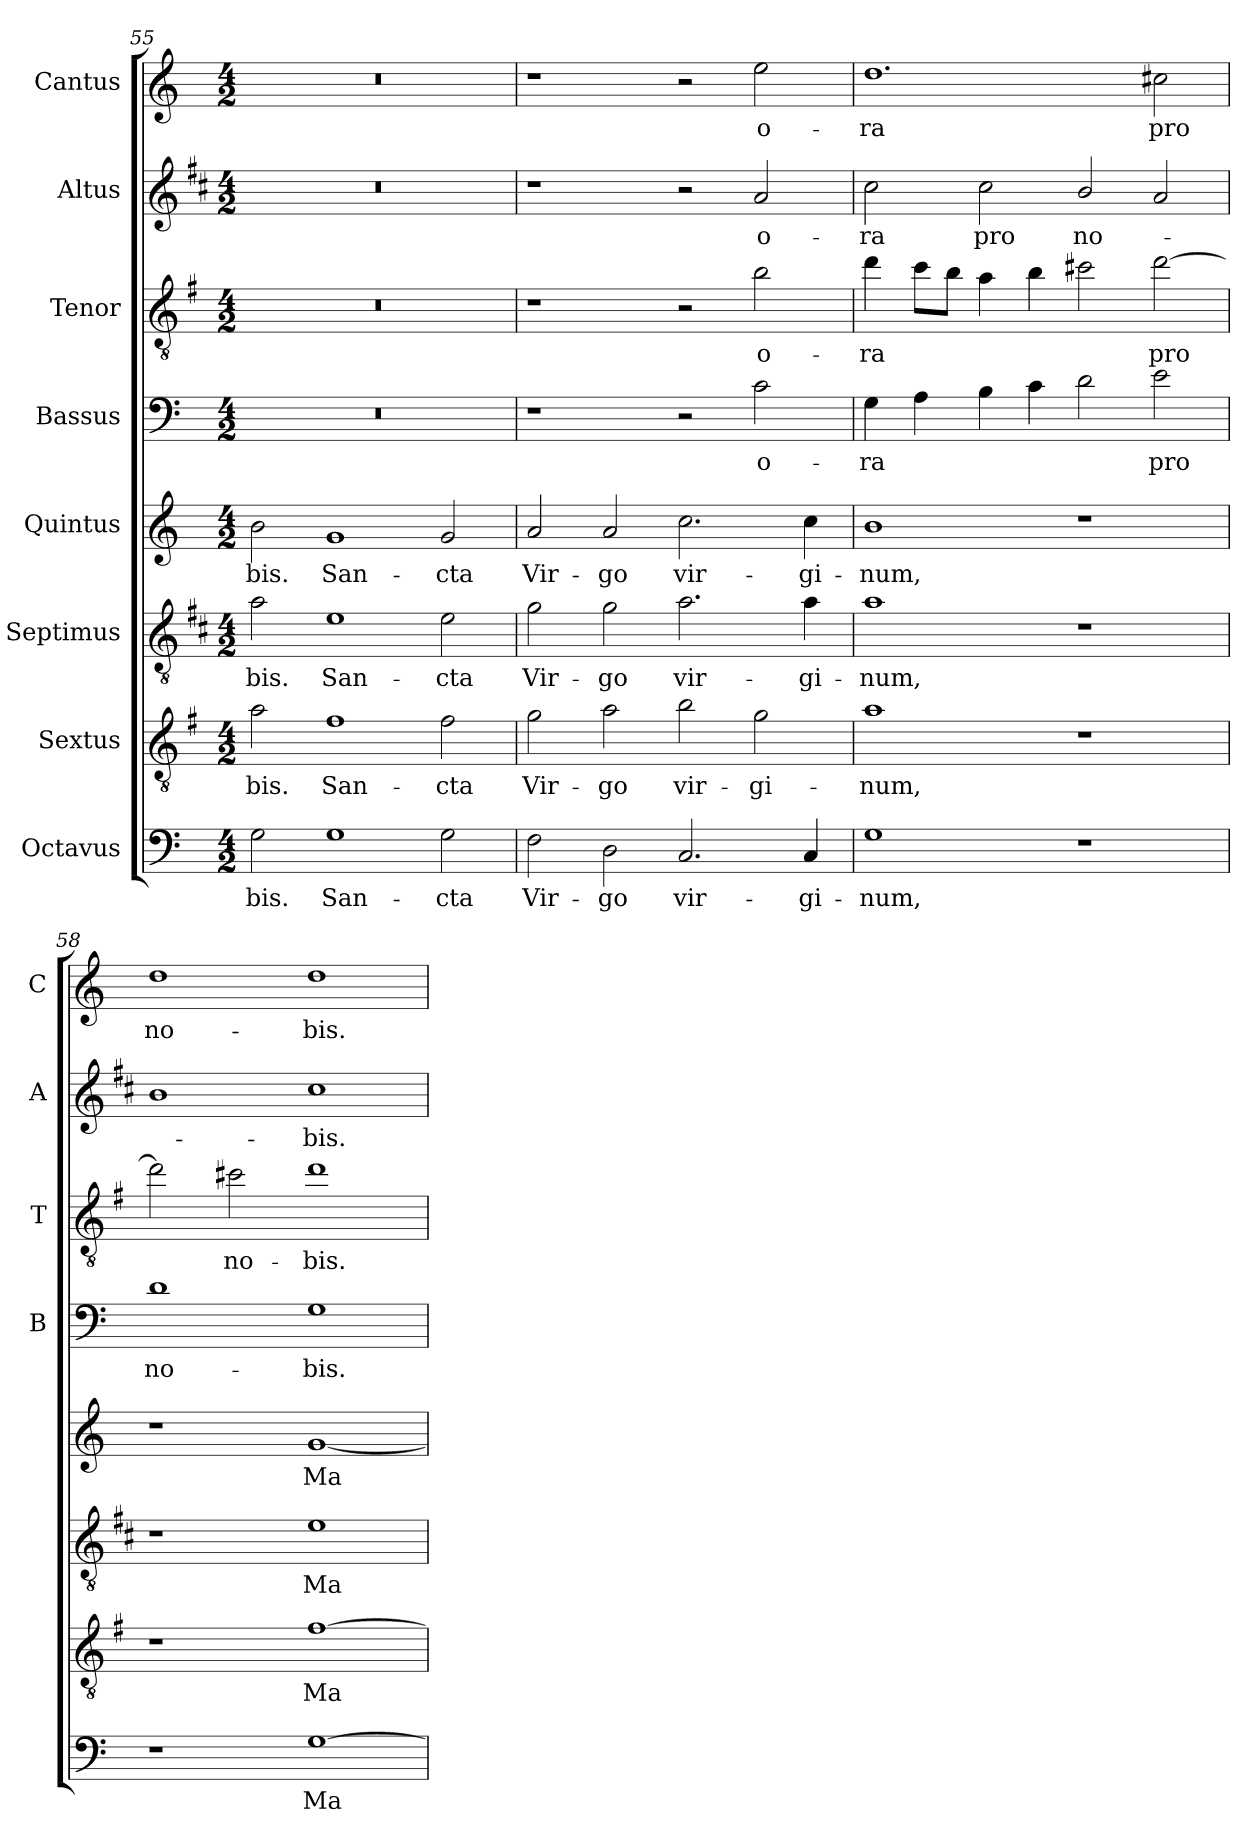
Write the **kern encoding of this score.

**kern	**text	**kern	**text	**kern	**text	**kern	**text	**kern	**text	**kern	**text	**kern	**text	**kern	**text
*part8	*part8	*part7	*part7	*part6	*part6	*part5	*part5	*part4	*part4	*part3	*part3	*part2	*part2	*part1	*part1
*staff8	*staff8	*staff7	*staff7	*staff6	*staff6	*staff5	*staff5	*staff4	*staff4	*staff3	*staff3	*staff2	*staff2	*staff1	*staff1
*I"Octavus	*	*I"Sextus	*	*I"Septimus	*	*I"Quintus	*	*I"Bassus	*	*I"Tenor	*	*I"Altus	*	*I"Cantus	*
*	*	*	*	*	*	*	*	*I'B	*	*I'T	*	*I'A	*	*I'C	*
*clefF4	*	*clefGv2	*	*clefGv2	*	*clefG2	*	*clefF4	*	*clefGv2	*	*clefG2	*	*clefG2	*
*	*	*ITrd4c7	*	*ITrd1c2	*	*	*	*	*	*ITrd4c7	*	*ITrd1c2	*	*	*
*k[]	*	*k[]	*	*k[]	*	*k[]	*	*k[]	*	*k[]	*	*k[]	*	*k[]	*
*C:	*	*C:	*	*C:	*	*C:	*	*C:	*	*C:	*	*C:	*	*C:	*
*M4/2	*	*M4/2	*	*M4/2	*	*M4/2	*	*M4/2	*	*M4/2	*	*M4/2	*	*M4/2	*
=55	=55	=55	=55	=55	=55	=55	=55	=55	=55	=55	=55	=55	=55	=55	=55
!	!LO:LY:b	!	!LO:LY:b	!	!LO:LY:b	!	!LO:LY:b	!	!	!	!	!	!	!	!
2G\	-bis.	2d\	-bis.	2g\	-bis.	2b\	-bis.	0r	.	0r	.	0r	.	0r	.
!	!LO:LY:b	!	!LO:LY:b	!	!LO:LY:b	!	!LO:LY:b	!	!	!	!	!	!	!	!
1G	San-	1B	San-	1d	San-	1g	San-	.	.	.	.	.	.	.	.
!	!LO:LY:b	!	!LO:LY:b	!	!LO:LY:b	!	!LO:LY:b	!	!	!	!	!	!	!	!
2G\	-cta	2B\	-cta	2d\	-cta	2g/	-cta	.	.	.	.	.	.	.	.
=56	=56	=56	=56	=56	=56	=56	=56	=56	=56	=56	=56	=56	=56	=56	=56
!	!LO:LY:b	!	!LO:LY:b	!	!LO:LY:b	!	!LO:LY:b	!	!	!	!	!	!	!	!
2F\	Vir-	2c\	Vir-	2f\	Vir-	2a/	Vir-	1r	.	1r	.	1r	.	1r	.
!	!LO:LY:b	!	!LO:LY:b	!	!LO:LY:b	!	!LO:LY:b	!	!	!	!	!	!	!	!
2D\	-go	2d\	-go	2f\	-go	2a/	-go	.	.	.	.	.	.	.	.
!	!LO:LY:b	!	!LO:LY:b	!	!LO:LY:b	!	!LO:LY:b	!	!	!	!	!	!	!	!
2.C/	vir-	2e\	vir-	2.g\	vir-	2.cc\	vir-	2r	.	2r	.	2r	.	2r	.
!	!	!	!LO:LY:b	!	!	!	!	!	!LO:LY:b	!	!LO:LY:b	!	!LO:LY:b	!	!LO:LY:b
.	.	2c\	-gi-	.	.	.	.	2c\	o-	2e\	o-	2g/	o-	2ee\	o-
!	!LO:LY:b	!	!	!	!LO:LY:b	!	!LO:LY:b	!	!	!	!	!	!	!	!
4C/	-gi-	.	.	4g\	-gi-	4cc\	-gi-	.	.	.	.	.	.	.	.
=57	=57	=57	=57	=57	=57	=57	=57	=57	=57	=57	=57	=57	=57	=57	=57
!	!LO:LY:b	!	!LO:LY:b	!	!LO:LY:b	!	!LO:LY:b	!	!LO:LY:b	!	!LO:LY:b	!	!LO:LY:b	!	!LO:LY:b
1G	-num,	1d	-num,	1g	-num,	1b	-num,	4G\	-ra	4g\	-ra	2b\	-ra	1.dd	-ra
.	.	.	.	.	.	.	.	4A\	.	8f\L	.	.	.	.	.
.	.	.	.	.	.	.	.	.	.	8e\J	.	.	.	.	.
!	!	!	!	!	!	!	!	!	!	!	!	!	!LO:LY:b	!	!
.	.	.	.	.	.	.	.	4B\	.	4d\	.	2b\	pro	.	.
.	.	.	.	.	.	.	.	4c\	.	4e\	.	.	.	.	.
!	!	!	!	!	!	!	!	!	!	!	!	!	!LO:LY:b	!	!
1r	.	1r	.	1r	.	1r	.	2d\	.	2f#X\	.	2a/	no-	.	.
!	!	!	!	!	!	!	!	!	!LO:LY:b	!	!LO:LY:b	!	!	!	!LO:LY:b
.	.	.	.	.	.	.	.	2e\	pro	[2g\	pro	2g/	.	2cc#X\	pro
=58	=58	=58	=58	=58	=58	=58	=58	=58	=58	=58	=58	=58	=58	=58	=58
!	!	!	!	!	!	!	!	!	!LO:LY:b	!	!	!	!	!	!LO:LY:b
1r	.	1r	.	1r	.	1r	.	1d	no-	2g\]	.	1a	.	1dd	no-
!	!	!	!	!	!	!	!	!	!	!	!LO:LY:b	!	!	!	!
.	.	.	.	.	.	.	.	.	.	2f#X\	no-	.	.	.	.
!	!LO:LY:b	!	!LO:LY:b	!	!LO:LY:b	!	!LO:LY:b	!	!LO:LY:b	!	!LO:LY:b	!	!LO:LY:b	!	!LO:LY:b
[1G	Ma-	[1B	Ma-	1d	Ma-	[1g	Ma-	1G	-bis.	1g	-bis.	1b	-bis.	1dd	-bis.
=	=	=	=	=	=	=	=	=	=	=	=	=	=	=	=
*-	*-	*-	*-	*-	*-	*-	*-	*-	*-	*-	*-	*-	*-	*-	*-
